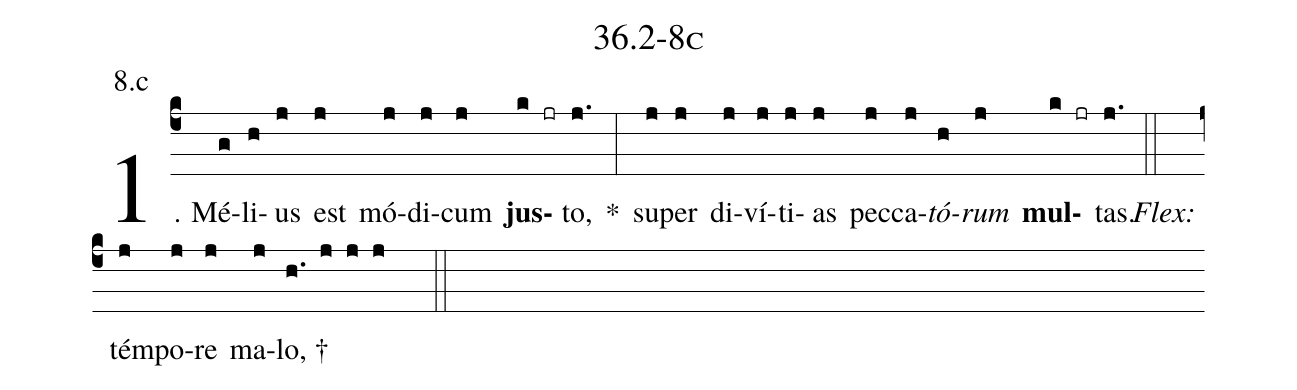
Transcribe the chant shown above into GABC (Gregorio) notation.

name: 36.2-8c;
annotation: 8.c;
%%
(c4)1. Mé(g)li(h)us(j) est(j) mó(j)di(j)cum(j) <b>jus</b>(k jr)to,(j.) *(:) su(j)per(j) di(j)ví(j)ti(j)as(j) pec(j)ca(j)<i>tó</i>(h)<i>rum</i>(j) <b>mul</b>(k jr)tas.(j.) (::)
<i>Flex:</i>()  tém(j)po(j)re(j) ma(j)lo, †(h. j j j  ::)

%E(j) u(j) o(h) u(j) a(k) e.(j.) (::)
